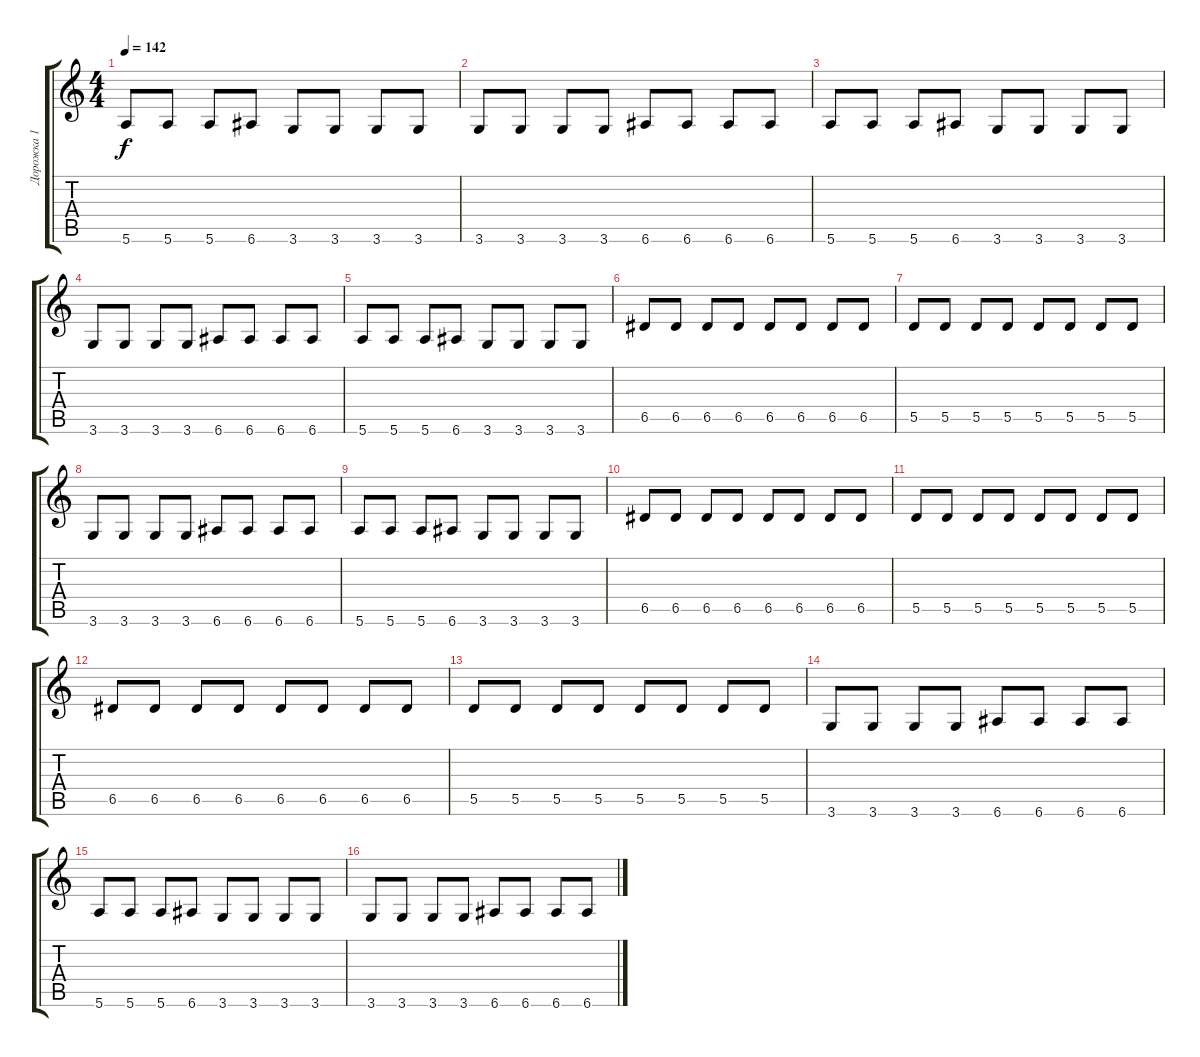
\track ("Дорожка 1" "Дорожка 1") {instrument electricguitarjazz}
\staff {score tabs}
\tuning (E4 B3 G3 D3 A2 E2) {hide}
\ts (4 4)
\tempo 142
\clef g2
\ks c
5.6.8{dy f} 5.6.8 5.6.8 6.6.8 3.6.8 3.6.8 3.6.8 3.6.8 |
3.6.8 3.6.8 3.6.8 3.6.8 6.6.8 6.6.8 6.6.8 6.6.8 |
5.6.8 5.6.8 5.6.8 6.6.8 3.6.8 3.6.8 3.6.8 3.6.8 |
3.6.8 3.6.8 3.6.8 3.6.8 6.6.8 6.6.8 6.6.8 6.6.8 |
5.6.8 5.6.8 5.6.8 6.6.8 3.6.8 3.6.8 3.6.8 3.6.8 |
6.5.8{volume 10} 6.5.8 6.5.8 6.5.8 6.5.8 6.5.8 6.5.8 6.5.8 |
5.5.8 5.5.8 5.5.8 5.5.8 5.5.8 5.5.8 5.5.8 5.5.8 |
3.6.8 3.6.8 3.6.8 3.6.8 6.6.8 6.6.8 6.6.8 6.6.8 |
5.6.8 5.6.8 5.6.8 6.6.8 3.6.8 3.6.8 3.6.8 3.6.8 |
6.5.8 6.5.8 6.5.8 6.5.8 6.5.8 6.5.8 6.5.8 6.5.8 |
5.5.8 5.5.8 5.5.8 5.5.8 5.5.8 5.5.8 5.5.8 5.5.8 |
6.5.8 6.5.8 6.5.8 6.5.8 6.5.8 6.5.8 6.5.8 6.5.8 |
5.5.8 5.5.8 5.5.8 5.5.8 5.5.8 5.5.8 5.5.8 5.5.8 |
3.6.8 3.6.8 3.6.8 3.6.8 6.6.8 6.6.8 6.6.8 6.6.8 |
5.6.8 5.6.8 5.6.8 6.6.8 3.6.8 3.6.8 3.6.8 3.6.8 |
3.6.8 3.6.8 3.6.8 3.6.8 6.6.8 6.6.8 6.6.8 6.6.8
